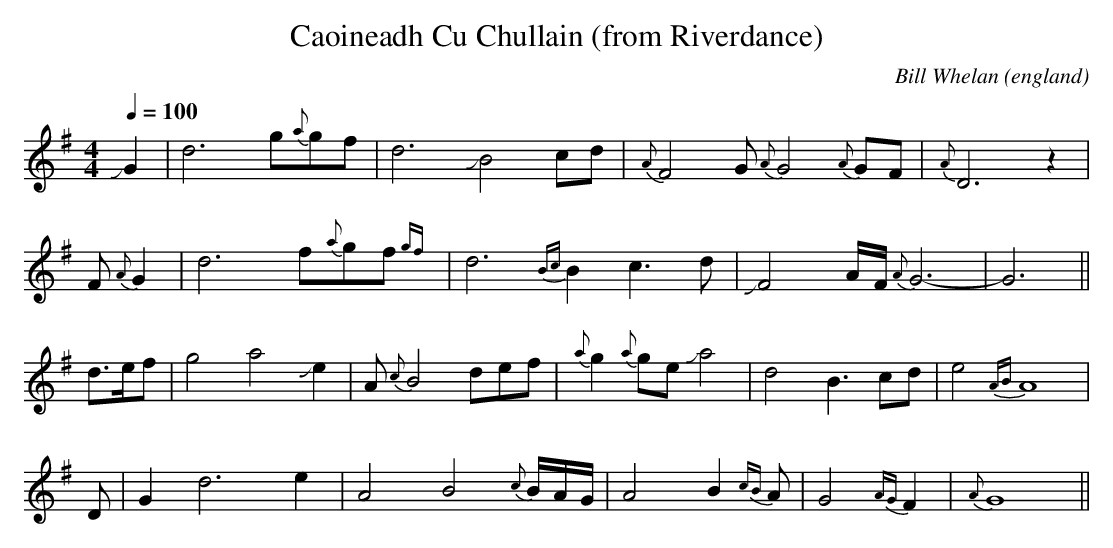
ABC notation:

X:1
T:Caoineadh Cu Chullain (from Riverdance)
O:england
M:4/4
L:1/8
Q:1/4=100
C:Bill Whelan
K:G
JG2 | d6 g{a}gf | d6 JB4cd | {A}F4 G{A}G4{A}GF | {A}D6 z2 |
F{A}G2 | d6 f{a}gf{gf} | d6 {Bc}B2c3d | JF4 A/F/{A}G6- | G6 ||
d>ef | g4 a4 Je2 | A{c}B4 def | {a}g2{a}ge Ja4 | d4 B3cd | e4 {AB}A8 |
D | G2 d6 e2 | A4 B4{c}B/A/G/ | A4 B2{cB}A | G4{AG}F2 | {A}G8 ||
